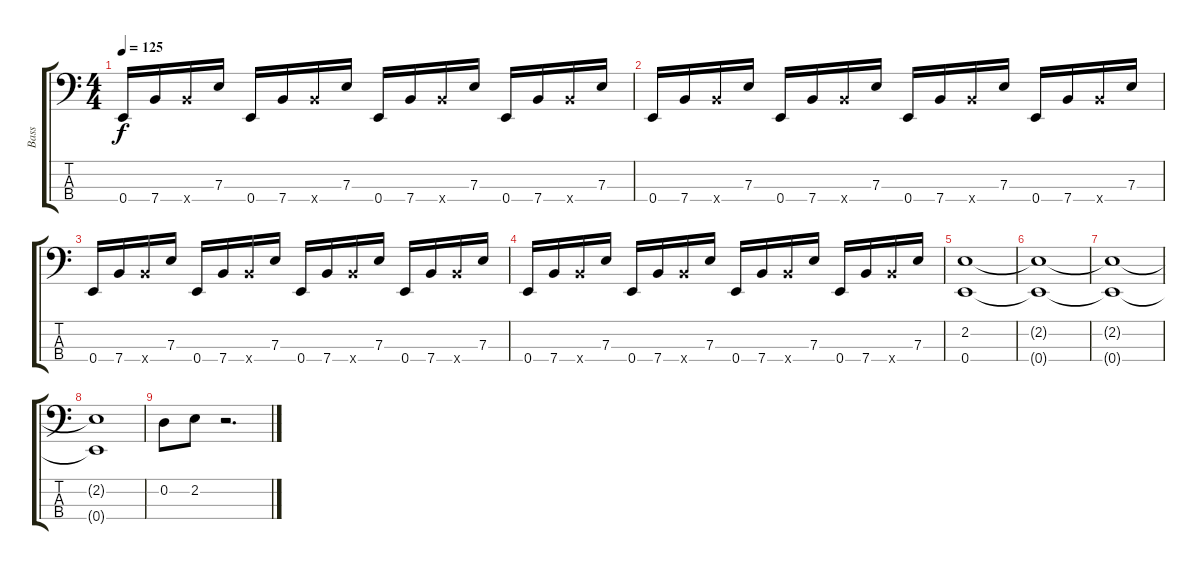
\track ("Bass" "Bass") {instrument slapbass2}
\staff {score tabs}
\tuning (G2 D2 A1 E1) {hide}
\ts (4 4)
\tempo 125
\clef f4
\ks c
0.4.16{dy f} 7.4.16 7.4{x}.16 7.3.16 0.4.16 7.4.16 7.4{x}.16 7.3.16 0.4.16 7.4.16 7.4{x}.16 7.3.16 0.4.16 7.4.16 7.4{x}.16 7.3.16 |
0.4.16 7.4.16 7.4{x}.16 7.3.16 0.4.16 7.4.16 7.4{x}.16 7.3.16 0.4.16 7.4.16 7.4{x}.16 7.3.16 0.4.16 7.4.16 7.4{x}.16 7.3.16 |
0.4.16 7.4.16 7.4{x}.16 7.3.16 0.4.16 7.4.16 7.4{x}.16 7.3.16 0.4.16 7.4.16 7.4{x}.16 7.3.16 0.4.16 7.4.16 7.4{x}.16 7.3.16 |
0.4.16 7.4.16 7.4{x}.16 7.3.16 0.4.16 7.4.16 7.4{x}.16 7.3.16 0.4.16 7.4.16 7.4{x}.16 7.3.16 0.4.16 7.4.16 7.4{x}.16 7.3.16 |
(2.2 0.4).1 |
(2.2{t} 0.4{t}).1 |
(2.2{t} 0.4{t}).1 |
(2.2{t} 0.4{t}).1 |
0.2.8 2.2.8 r.2{d}
